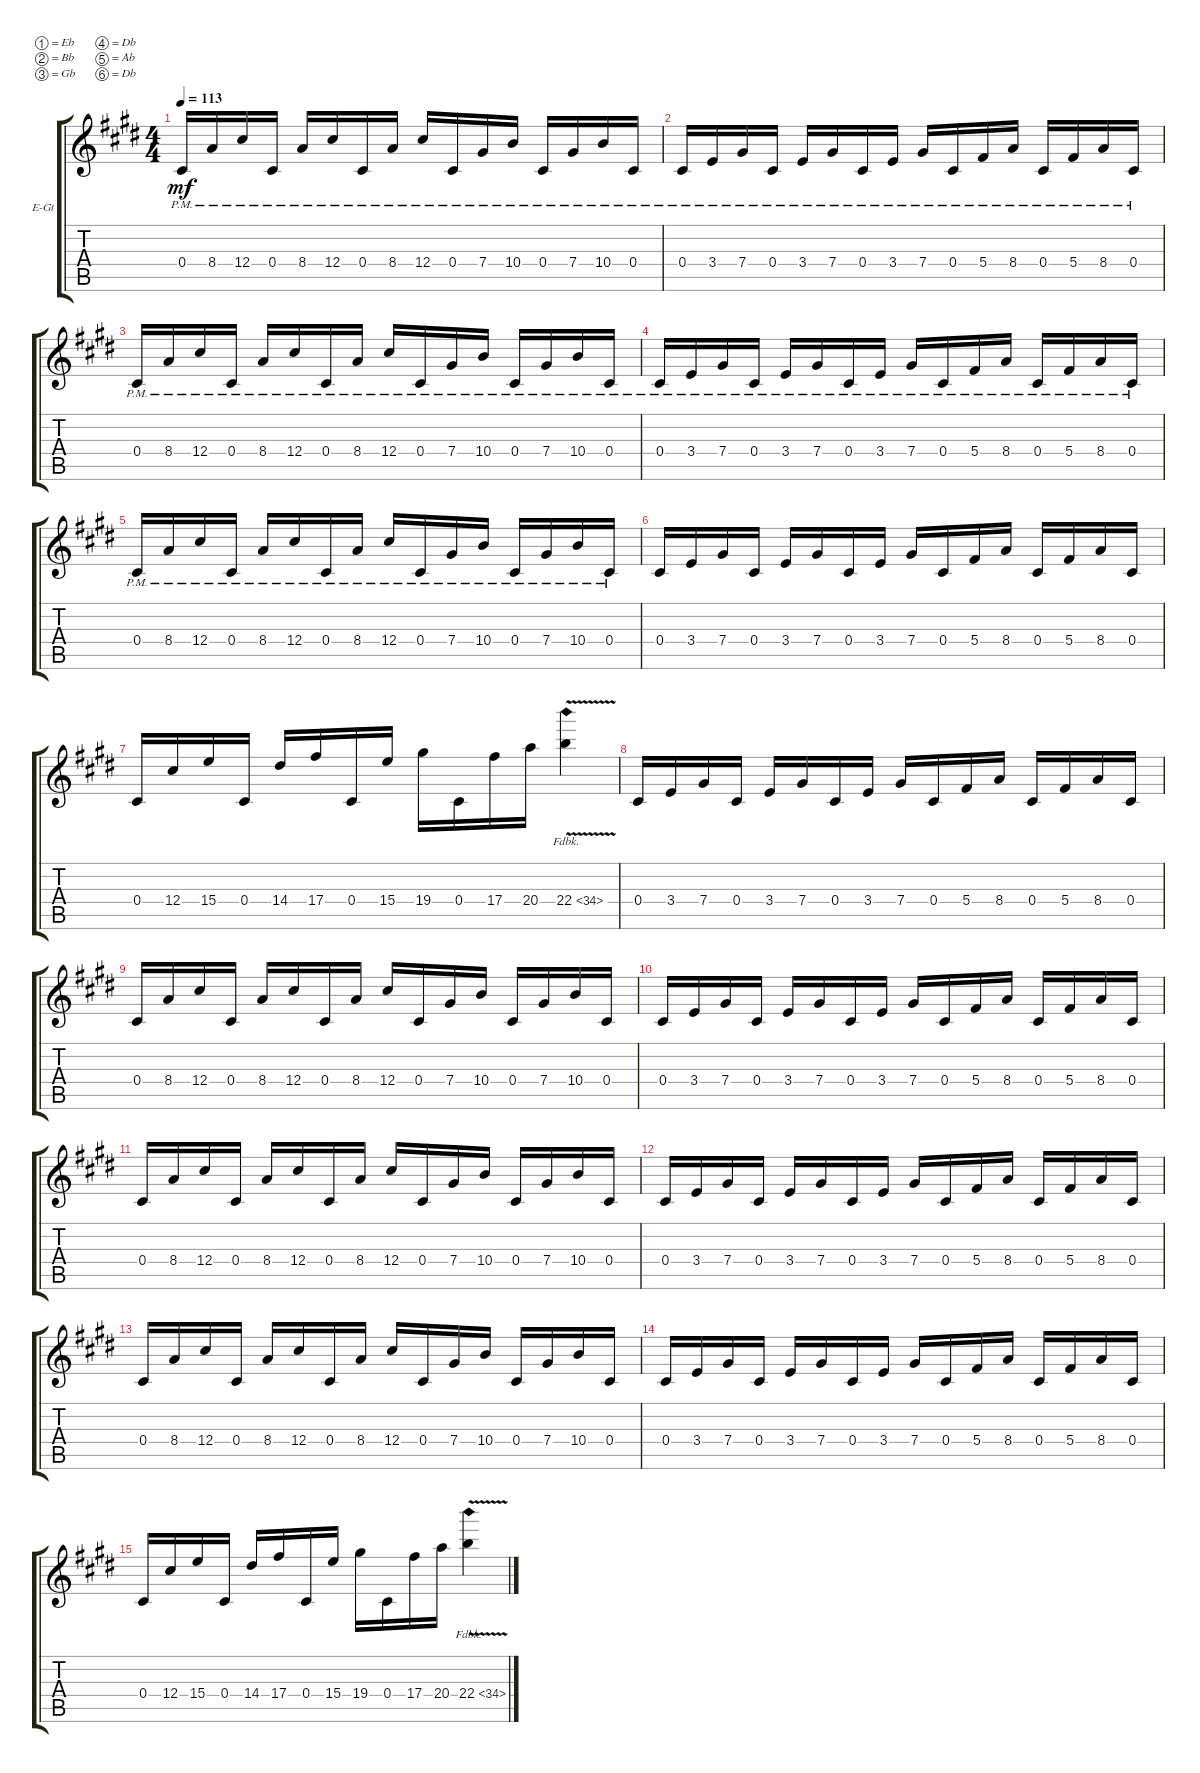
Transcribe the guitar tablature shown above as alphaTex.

\bracketExtendMode groupsimilarinstruments
\firstSystemTrackNameOrientation horizontal
\otherSystemsTrackNameOrientation horizontal
\track ("Harmonies" "E-Gt") {instrument overdrivenguitar}
\staff {score tabs}
\tuning (Eb4 Bb3 Gb3 Db3 Ab2 Db2)
\ts (4 4)
\tempo 113
\clef g2
\ks e
0.4{pm}.16{dy mf} 8.4{pm}.16 12.4{pm}.16 0.4{pm}.16 8.4{pm}.16 12.4{pm}.16 0.4{pm}.16 8.4{pm}.16 12.4{pm}.16 0.4{pm}.16 7.4{pm}.16 10.4{pm}.16 0.4{pm}.16 7.4{pm}.16 10.4{pm}.16 0.4{pm}.16 |
0.4{pm}.16 3.4{pm}.16 7.4{pm}.16 0.4{pm}.16 3.4{pm}.16 7.4{pm}.16 0.4{pm}.16 3.4{pm}.16 7.4{pm}.16 0.4{pm}.16 5.4{pm}.16 8.4{pm}.16 0.4{pm}.16 5.4{pm}.16 8.4{pm}.16 0.4{pm}.16 |
0.4{pm}.16 8.4{pm}.16 12.4{pm}.16 0.4{pm}.16 8.4{pm}.16 12.4{pm}.16 0.4{pm}.16 8.4{pm}.16 12.4{pm}.16 0.4{pm}.16 7.4{pm}.16 10.4{pm}.16 0.4{pm}.16 7.4{pm}.16 10.4{pm}.16 0.4{pm}.16 |
0.4{pm}.16 3.4{pm}.16 7.4{pm}.16 0.4{pm}.16 3.4{pm}.16 7.4{pm}.16 0.4{pm}.16 3.4{pm}.16 7.4{pm}.16 0.4{pm}.16 5.4{pm}.16 8.4{pm}.16 0.4{pm}.16 5.4{pm}.16 8.4{pm}.16 0.4{pm}.16 |
0.4{pm}.16 8.4{pm}.16 12.4{pm}.16 0.4{pm}.16 8.4{pm}.16 12.4{pm}.16 0.4{pm}.16 8.4{pm}.16 12.4{pm}.16 0.4{pm}.16 7.4{pm}.16 10.4{pm}.16 0.4{pm}.16 7.4{pm}.16 10.4{pm}.16 0.4{pm}.16 |
0.4.16 3.4.16 7.4.16 0.4.16 3.4.16 7.4.16 0.4.16 3.4.16 7.4.16 0.4.16 5.4.16 8.4.16 0.4.16 5.4.16 8.4.16 0.4.16 |
0.4.16 12.4.16 15.4.16 0.4.16 14.4.16 17.4.16 0.4.16 15.4.16 19.4.16 0.4.16 17.4.16 20.4.16 22.4{fh 12 v}.4 |
0.4.16 3.4.16 7.4.16 0.4.16 3.4.16 7.4.16 0.4.16 3.4.16 7.4.16 0.4.16 5.4.16 8.4.16 0.4.16 5.4.16 8.4.16 0.4.16 |
0.4.16 8.4.16 12.4.16 0.4.16 8.4.16 12.4.16 0.4.16 8.4.16 12.4.16 0.4.16 7.4.16 10.4.16 0.4.16 7.4.16 10.4.16 0.4.16 |
0.4.16 3.4.16 7.4.16 0.4.16 3.4.16 7.4.16 0.4.16 3.4.16 7.4.16 0.4.16 5.4.16 8.4.16 0.4.16 5.4.16 8.4.16 0.4.16 |
0.4.16 8.4.16 12.4.16 0.4.16 8.4.16 12.4.16 0.4.16 8.4.16 12.4.16 0.4.16 7.4.16 10.4.16 0.4.16 7.4.16 10.4.16 0.4.16 |
0.4.16 3.4.16 7.4.16 0.4.16 3.4.16 7.4.16 0.4.16 3.4.16 7.4.16 0.4.16 5.4.16 8.4.16 0.4.16 5.4.16 8.4.16 0.4.16 |
0.4.16 8.4.16 12.4.16 0.4.16 8.4.16 12.4.16 0.4.16 8.4.16 12.4.16 0.4.16 7.4.16 10.4.16 0.4.16 7.4.16 10.4.16 0.4.16 |
0.4.16 3.4.16 7.4.16 0.4.16 3.4.16 7.4.16 0.4.16 3.4.16 7.4.16 0.4.16 5.4.16 8.4.16 0.4.16 5.4.16 8.4.16 0.4.16 |
0.4.16 12.4.16 15.4.16 0.4.16 14.4.16 17.4.16 0.4.16 15.4.16 19.4.16 0.4.16 17.4.16 20.4.16 22.4{fh 12 v}.4
